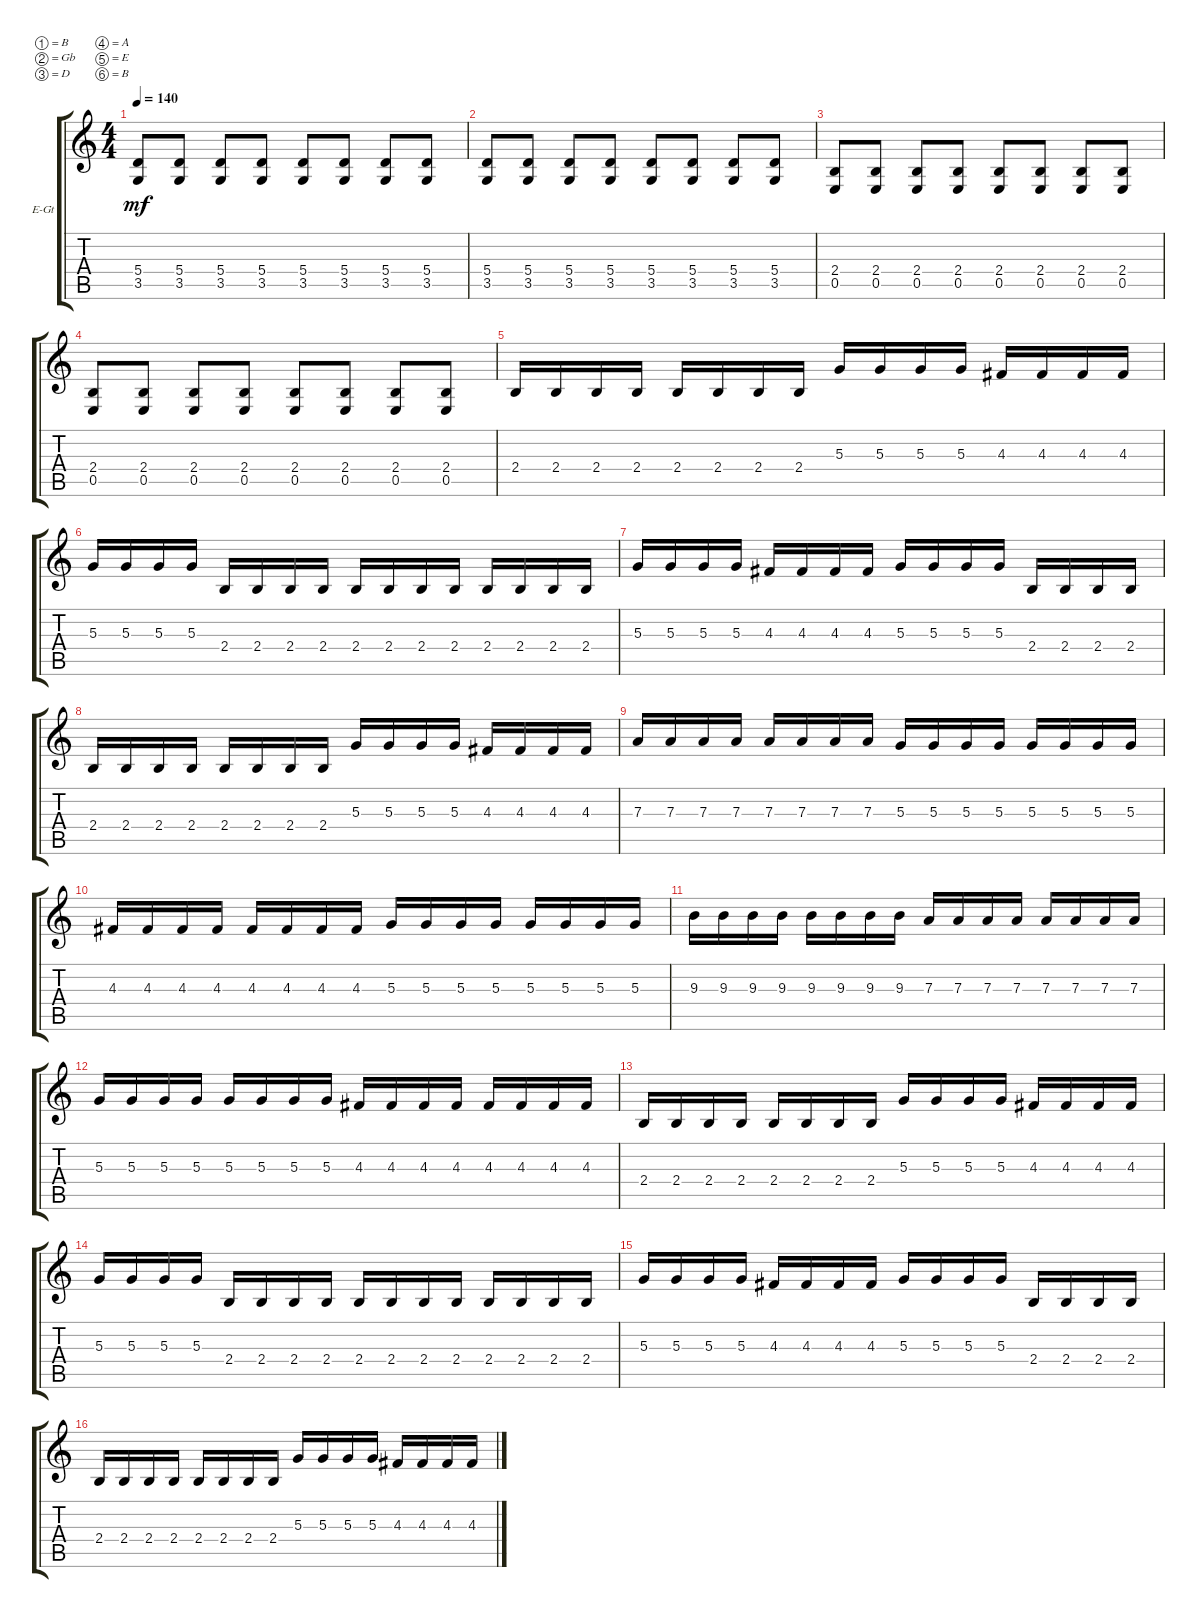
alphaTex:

\bracketExtendMode groupsimilarinstruments
\firstSystemTrackNameOrientation horizontal
\otherSystemsTrackNameOrientation horizontal
\track ("Electric Guitar 2" "E-Gt") {instrument distortionguitar}
\staff {score tabs}
\tuning (B3 Gb3 D3 A2 E2 B1)
\ts (4 4)
\tempo 140
\clef g2
\ks c
(3.5 5.4).8{dy mf} (3.5 5.4).8 (3.5 5.4).8 (3.5 5.4).8 (3.5 5.4).8 (3.5 5.4).8 (3.5 5.4).8 (3.5 5.4).8 |
(3.5 5.4).8 (3.5 5.4).8 (3.5 5.4).8 (3.5 5.4).8 (3.5 5.4).8 (3.5 5.4).8 (3.5 5.4).8 (3.5 5.4).8 |
(0.5 2.4).8 (0.5 2.4).8 (0.5 2.4).8 (0.5 2.4).8 (0.5 2.4).8 (0.5 2.4).8 (0.5 2.4).8 (0.5 2.4).8 |
(0.5 2.4).8 (0.5 2.4).8 (0.5 2.4).8 (0.5 2.4).8 (0.5 2.4).8 (0.5 2.4).8 (0.5 2.4).8 (0.5 2.4).8 |
2.4.16 2.4.16 2.4.16 2.4.16 2.4.16 2.4.16 2.4.16 2.4.16 5.3.16 5.3.16 5.3.16 5.3.16 4.3.16 4.3.16 4.3.16 4.3.16 |
5.3.16 5.3.16 5.3.16 5.3.16 2.4.16 2.4.16 2.4.16 2.4.16 2.4.16 2.4.16 2.4.16 2.4.16 2.4.16 2.4.16 2.4.16 2.4.16 |
5.3.16 5.3.16 5.3.16 5.3.16 4.3.16 4.3.16 4.3.16 4.3.16 5.3.16 5.3.16 5.3.16 5.3.16 2.4.16 2.4.16 2.4.16 2.4.16 |
2.4.16 2.4.16 2.4.16 2.4.16 2.4.16 2.4.16 2.4.16 2.4.16 5.3.16 5.3.16 5.3.16 5.3.16 4.3.16 4.3.16 4.3.16 4.3.16 |
7.3.16 7.3.16 7.3.16 7.3.16 7.3.16 7.3.16 7.3.16 7.3.16 5.3.16 5.3.16 5.3.16 5.3.16 5.3.16 5.3.16 5.3.16 5.3.16 |
4.3.16 4.3.16 4.3.16 4.3.16 4.3.16 4.3.16 4.3.16 4.3.16 5.3.16 5.3.16 5.3.16 5.3.16 5.3.16 5.3.16 5.3.16 5.3.16 |
9.3.16 9.3.16 9.3.16 9.3.16 9.3.16 9.3.16 9.3.16 9.3.16 7.3.16 7.3.16 7.3.16 7.3.16 7.3.16 7.3.16 7.3.16 7.3.16 |
5.3.16 5.3.16 5.3.16 5.3.16 5.3.16 5.3.16 5.3.16 5.3.16 4.3.16 4.3.16 4.3.16 4.3.16 4.3.16 4.3.16 4.3.16 4.3.16 |
2.4.16 2.4.16 2.4.16 2.4.16 2.4.16 2.4.16 2.4.16 2.4.16 5.3.16 5.3.16 5.3.16 5.3.16 4.3.16 4.3.16 4.3.16 4.3.16 |
5.3.16 5.3.16 5.3.16 5.3.16 2.4.16 2.4.16 2.4.16 2.4.16 2.4.16 2.4.16 2.4.16 2.4.16 2.4.16 2.4.16 2.4.16 2.4.16 |
5.3.16 5.3.16 5.3.16 5.3.16 4.3.16 4.3.16 4.3.16 4.3.16 5.3.16 5.3.16 5.3.16 5.3.16 2.4.16 2.4.16 2.4.16 2.4.16 |
2.4.16 2.4.16 2.4.16 2.4.16 2.4.16 2.4.16 2.4.16 2.4.16 5.3.16 5.3.16 5.3.16 5.3.16 4.3.16 4.3.16 4.3.16 4.3.16
